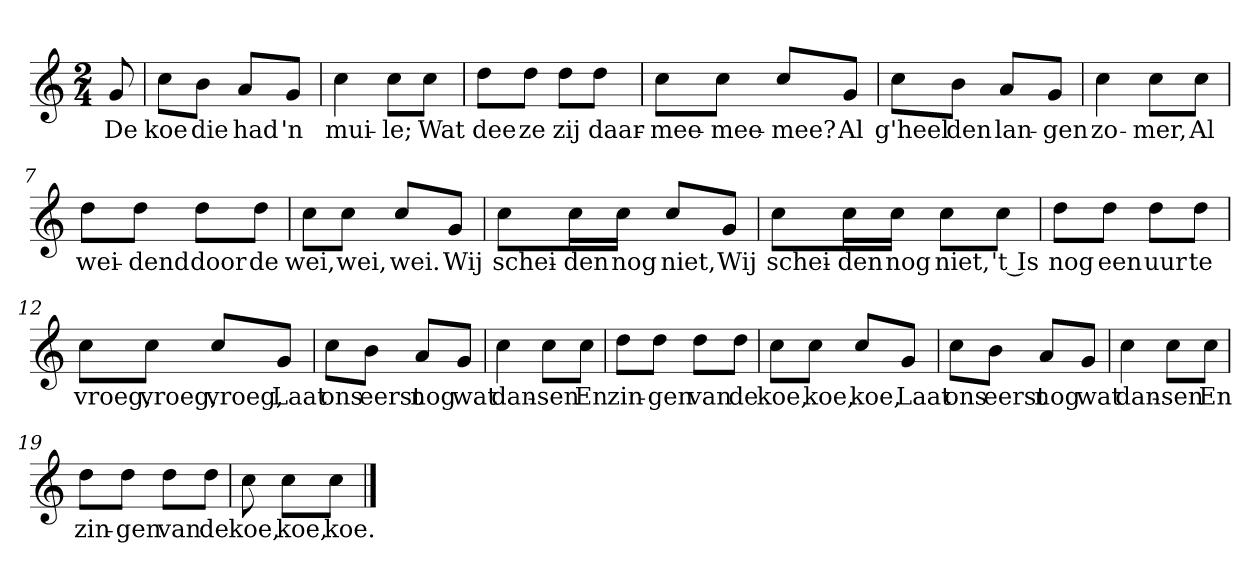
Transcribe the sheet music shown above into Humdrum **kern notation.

**kern	**text
*part1	*part1
*staff1	*staff1
*clefG2	*
*k[]	*
*C:	*
*M2/4	*
*MM120	*
=	=
8g	De
=1	=1
8cc\L	koe
8b\J	die
8a/L	had
8g/J	'n
=2	=2
4cc	mui-
8cc\L	-le;
8cc\J	Wat
=3	=3
8dd\L	dee
8dd\J	ze
8dd\L	zij
8dd\J	daar-
=4	=4
8cc\L	-mee-
8cc\J	-mee-
8cc/L	-mee?
8g/J	Al
=5	=5
8cc\L	g'heel
8b\J	den
8a/L	lan-
8g/J	-gen
=6	=6
4cc	zo-
8cc\L	-mer,
8cc\J	Al
=7	=7
8dd\L	wei-
8dd\J	-dend
8dd\L	door
8dd\J	de
=8	=8
8cc\L	wei,
8cc\J	wei,
8cc/L	wei.
8g/J	Wij
=9	=9
8cc\L	schei-
16cc\L	-den
16cc\JJ	nog
8cc/L	niet,
8g/J	Wij
=10	=10
8cc\L	schei-
16cc\L	-den
16cc\JJ	nog
8cc\L	niet,
8cc\J	't Is
=11	=11
8dd\L	nog
8dd\J	een
8dd\L	uur
8dd\J	te
=12	=12
8cc\L	vroeg,
8cc\J	vroeg,
8cc/L	vroeg,
8g/J	Laat
=13	=13
8cc\L	ons
8b\J	eerst
8a/L	nog
8g/J	wat
=14	=14
4cc	dan-
8cc\L	-sen
8cc\J	En
=15	=15
8dd\L	zin-
8dd\J	-gen
8dd\L	van
8dd\J	de
=16	=16
8cc\L	koe,
8cc\J	koe,
8cc/L	koe,
8g/J	Laat
=17	=17
8cc\L	ons
8b\J	eerst
8a/L	nog
8g/J	wat
=18	=18
4cc	dan-
8cc\L	-sen
8cc\J	En
=19	=19
8dd\L	zin-
8dd\J	-gen
8dd\L	van
8dd\J	de
=20	=20
8cc	koe,
8cc\L	koe,
8cc\J	koe.
==	==
*-	*-
